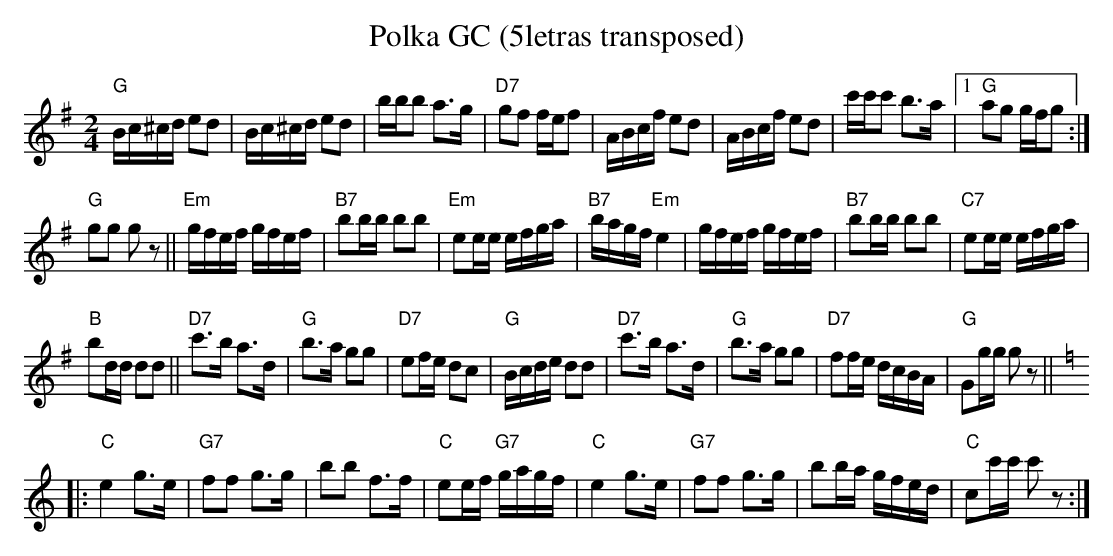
X:1
T:Polka GC (5letras transposed)
M:2/4
L:1/16
K:G transpose=3 %%MIDI gchordon
"G"Bc^cd e2d2 | Bc^cd e2d2 | bbb2 a3g | "D7"g2f2 fef2 | ABcf e2d2 | ABcf e2d2 | c'c'c'2 b3a |1 "G"a2g2 gfg2 :|
"G"g2g2 g2z2 || "Em"gfef gfef | "B7"b2bb b2b2 | "Em"e2ee efga | "B7"bagf "Em"e4 | gfef gfef | "B7"b2bb b2b2 | "C7"e2ee efga |
"B"b2dd d2d2 || "D7"c'3b a3d | "G"b3a g2g2 | "D7"e2fe d2c2 | "G"Bcde d2d2 | "D7"c'3b a3d | "G"b3a g2g2 | "D7"f2fe dcBA | "G"G2gg g2z2 || [K:C]
|: "C"e4 g3e | "G7"f2f2 g3g | b2b2 f3f | "C"e2ef "G7"gagf | "C"e4 g3e | "G7"f2f2 g3g | b2ba gfed | "C"c2c'c' c'2z2 :|
